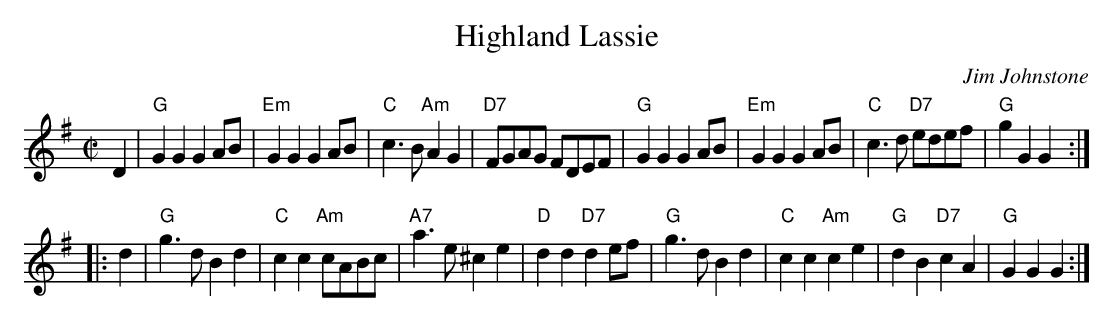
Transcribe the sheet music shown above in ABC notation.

X:1
T: Highland Lassie
C: Jim Johnstone
M: C|
L: 1/8
K: G
D2 \
| "G"G2G2 G2AB | "Em"G2G2 G2AB | "C"c3B "Am"A2G2 | "D7"FGAG FDEF \
| "G"G2G2 G2AB | "Em"G2G2 G2AB | "C"c3d "D7"edef | "G"g2G2 G2 :|
|: d2 \
| "G"g3d B2d2 | "C"c2c2 "Am"cABc | "A7"a3e ^c2e2 | "D"d2d2 "D7"d2ef \
| "G"g3d B2d2 | "C"c2c2 "Am"c2e2 | "G"d2B2 "D7"c2A2 | "G"G2G2 G2 :|
